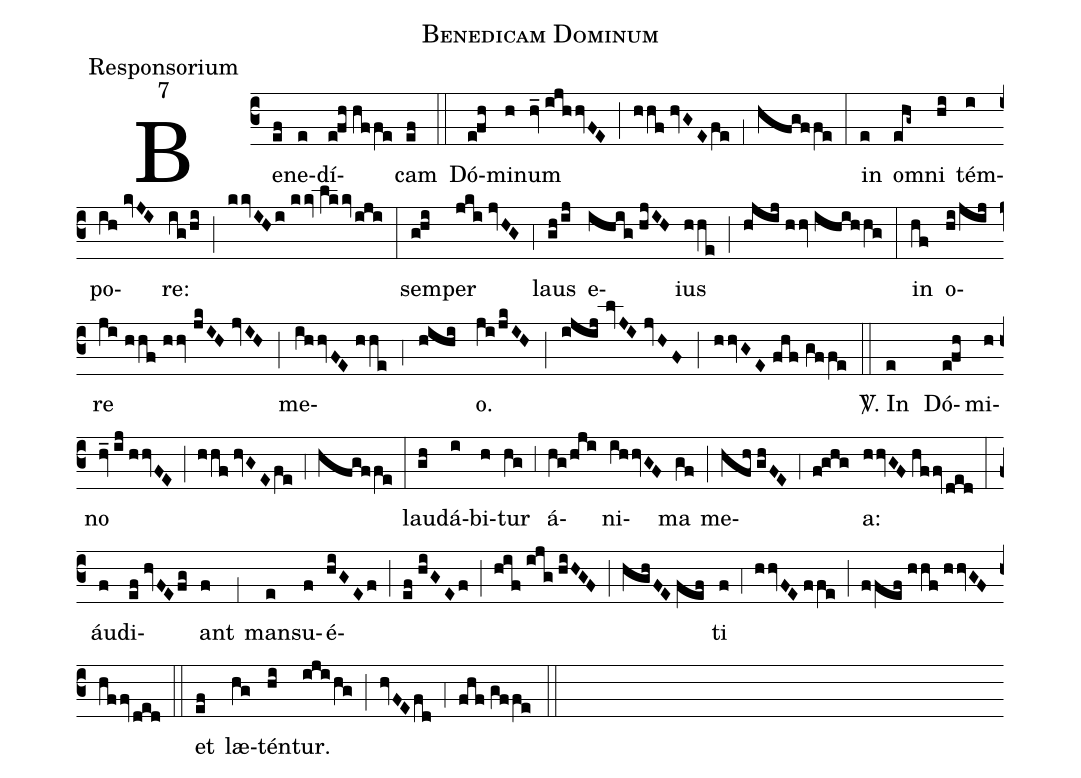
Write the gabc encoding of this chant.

name:Benedicam Dominum;
office-part:Responsorium;
mode:7;
%%
(c3) Be(ef)ne(e)dí(e!fh//hffe)cam(ef) (::)
Dó(e!fh)mi(h)num(hv_//ijhhvFE) (;) (hhf//hvGE/fe) (,1) (hfgffe) (:)
in(e) om(ehg~)ni(hi) tém(i)po(ih//kvJI)re:(ig/hi) (;) (kkvIHi//kkv//lkkv/iji) (:)
sem(g!hi)per(jki//jvHG) (,4) laus(gh/ij) e(ihig//hjIH)ius(hhe) (;) (hjij//hhv//ihihhg) (:)
in(hf) o(hi/jij)re(ji//hhf//hhv//jkIH//jvIH) (;) me(ihhvFE//hhe)(,4)(hihi)o.(ji/jkIH) (;) (ijij//lvJI//jvHF) (;) (hhvGE//fhf//gffe) (::)

<sp>V/</sp>. In(e) Dó(e!fh)mi(h)no(hv_//ij//hhvFE) (;) (hhf//hvGE/fe) (,4) (hfgffe) (:)
lau(gh)dá(i)bi(h)tur(hg) (,3) á(hg/hji)ni(ihhvGF)ma(gf) (;) me(hfh//ghFE)(,4)(f!ghg)a:(hhvGF//hffv/ded) (:)
áu(f)di(ef//hvFE/fg)ant(f) (,1) man(e)su(f)é(hiGEf)(;)(ef//hiGEf)(;)(hif//ijg//hiHGF)(;)(hghFE//fef)ti(f) (,4) (hhvFE//ffe) (;) (ffef//hhf//hhvGF//hffv/ded) (::)
et(ef) læ(hg)tén(hi)tur.(iji/hg) (;) (hvFE/fd) (,4) (fhf//gffe) (::)
